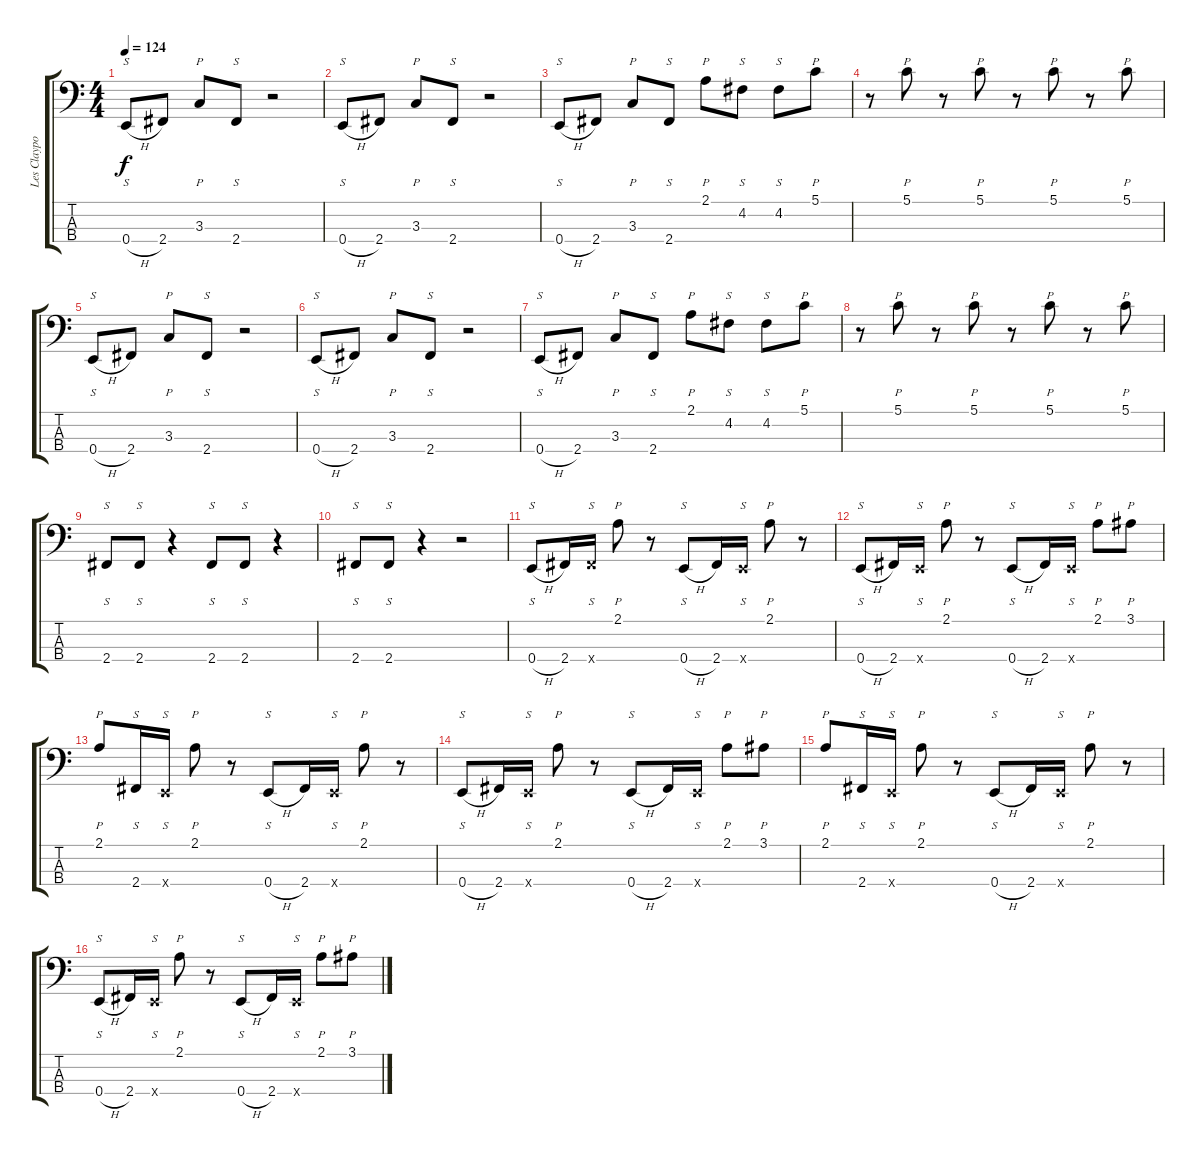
\track ("Les Claypool / Bass" "Les Claypo") {instrument slapbass2}
\staff {score tabs}
\tuning (G2 D2 A1 E1) {hide}
\ts (4 4)
\tempo 124
\clef f4
\ks c
0.4{h}.8{s dy f} 2.4.8 3.3.8{p} 2.4.8{s} r.2 |
0.4{h}.8{s} 2.4.8 3.3.8{p} 2.4.8{s} r.2 |
0.4{h}.8{s} 2.4.8 3.3.8{p} 2.4.8{s} 2.1.8{p} 4.2.8{s} 4.2.8{s} 5.1.8{p} |
r.8 5.1.8{p} r.8 5.1.8{p} r.8 5.1.8{p} r.8 5.1.8{p} |
0.4{h}.8{s} 2.4.8 3.3.8{p} 2.4.8{s} r.2 |
0.4{h}.8{s} 2.4.8 3.3.8{p} 2.4.8{s} r.2 |
0.4{h}.8{s} 2.4.8 3.3.8{p} 2.4.8{s} 2.1.8{p} 4.2.8{s} 4.2.8{s} 5.1.8{p} |
r.8 5.1.8{p} r.8 5.1.8{p} r.8 5.1.8{p} r.8 5.1.8{p} |
2.4.8{s} 2.4.8{s} r.4 2.4.8{s} 2.4.8{s} r.4 |
2.4.8{s} 2.4.8{s} r.4 r.2 |
0.4{h}.8{s} 2.4.16 2.4{x}.16{s} 2.1.8{p} r.8 0.4{h}.8{s} 2.4.16 0.4{x}.16{s} 2.1.8{p} r.8 |
0.4{h}.8{s} 2.4.16 0.4{x}.16{s} 2.1.8{p} r.8 0.4{h}.8{s} 2.4.16 0.4{x}.16{s} 2.1.8{p} 3.1.8{p} |
2.1.8{p} 2.4.16{s} 0.4{x}.16{s} 2.1.8{p} r.8 0.4{h}.8{s} 2.4.16 0.4{x}.16{s} 2.1.8{p} r.8 |
0.4{h}.8{s} 2.4.16 0.4{x}.16{s} 2.1.8{p} r.8 0.4{h}.8{s} 2.4.16 0.4{x}.16{s} 2.1.8{p} 3.1.8{p} |
2.1.8{p} 2.4.16{s} 0.4{x}.16{s} 2.1.8{p} r.8 0.4{h}.8{s} 2.4.16 0.4{x}.16{s} 2.1.8{p} r.8 |
0.4{h}.8{s} 2.4.16 0.4{x}.16{s} 2.1.8{p} r.8 0.4{h}.8{s} 2.4.16 0.4{x}.16{s} 2.1.8{p} 3.1.8{p}
